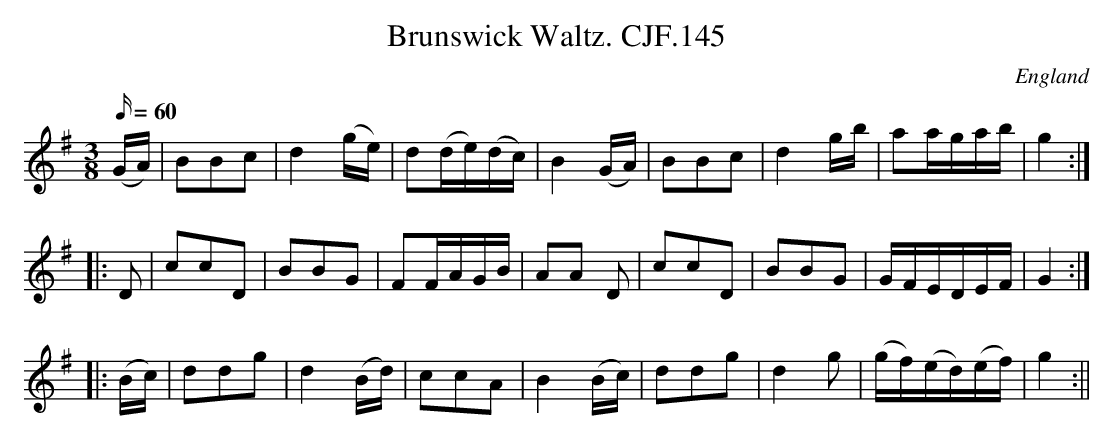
X:1
T:Brunswick Waltz. CJF.145
M:3/8
L:1/16
Q:60
O:England
K:G
(GA)|B2B2c2|d4(ge)|d2(de)(dc)|B4(GA)|B2B2c2|d4gb|a2agab|g4:||:!D2|\
c2c2D2|B2B2G2|F2FAGB|A2A2 D2|
c2c2D2|B2B2G2|GFEDEF|G4:||:!(Bc)|d2d2g2|d4(Bd)|c2c2A2|B4(Bc)|d2d2g2|d4g2
|(gf)(ed)(ef)|g4:||
